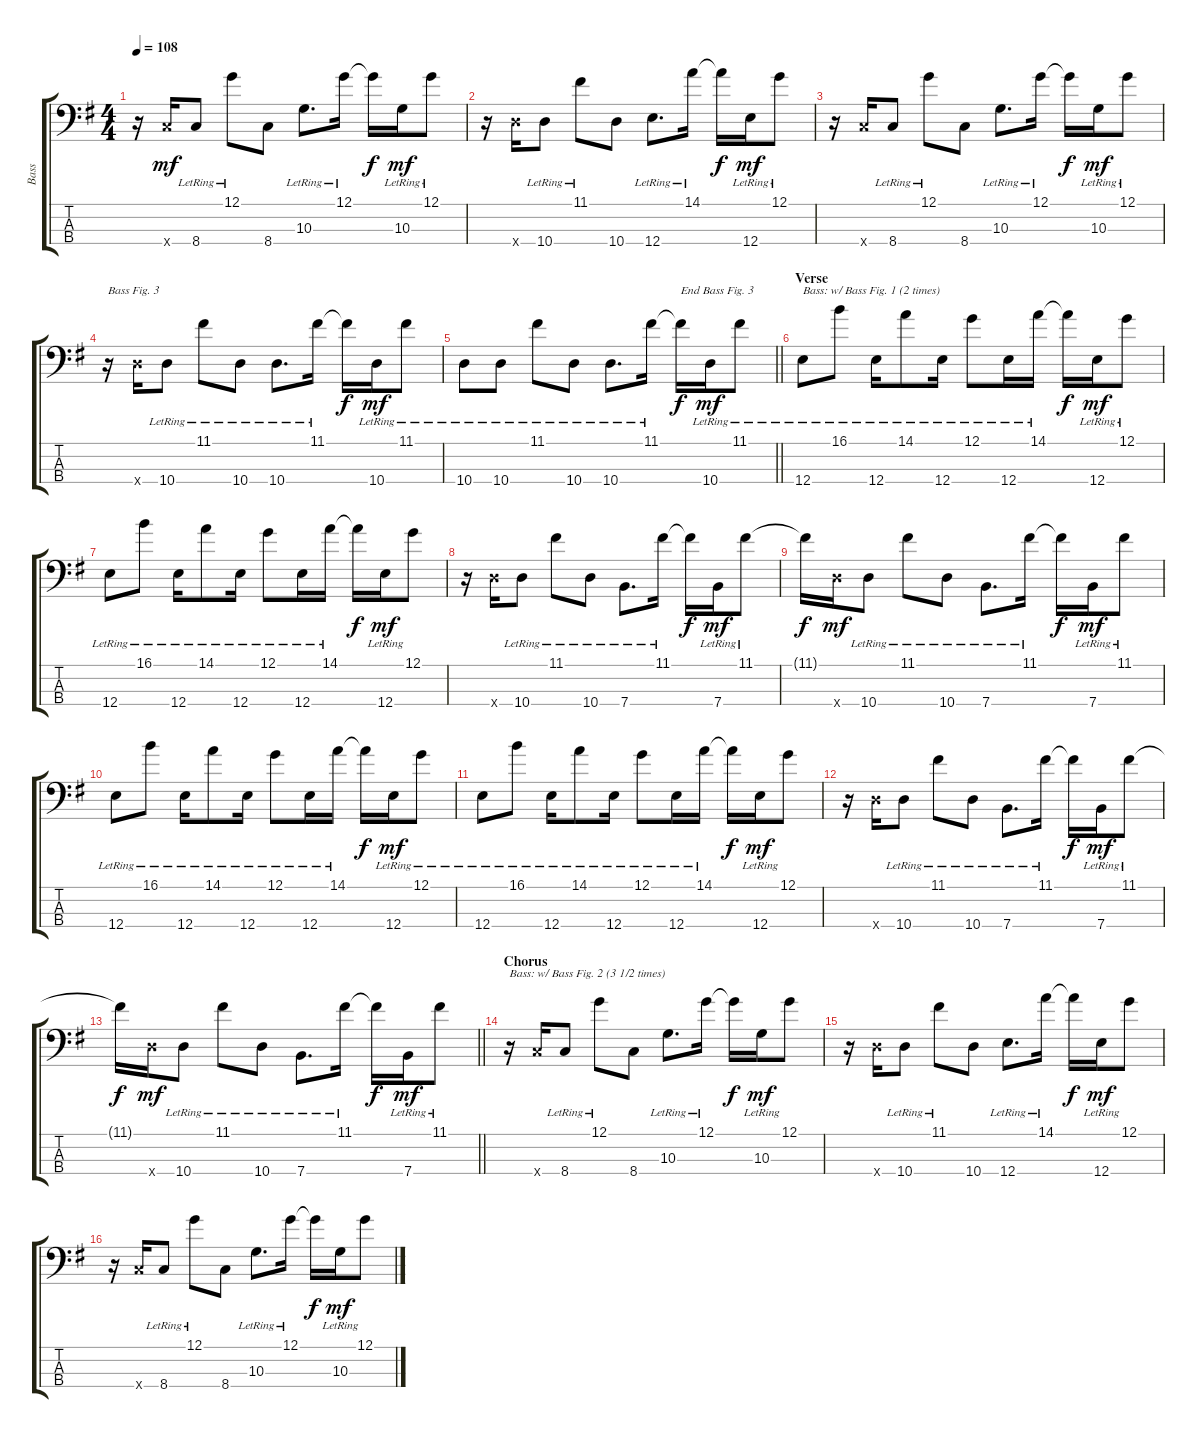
\track ("Bass" "Bass") {instrument electricbassfinger}
\staff {score tabs}
\tuning (G2 D2 A1 E1) {hide}
\ts (4 4)
\tempo 108
\clef f4
\ks eminor
r.16{dy mf} 8.4{x}.16 8.4{lr}.8 12.1{lr}.8 8.4.8 10.3{lr}.8{d} 12.1{lr}.16 12.1{t}.16{dy f} 10.3{lr}.16{dy mf} 12.1{lr}.8 |
r.16 10.4{x}.16 10.4{lr}.8 11.1{lr}.8 10.4.8 12.4{lr}.8{d} 14.1{lr}.16 14.1{t}.16{dy f} 12.4{lr}.16{dy mf} 12.1{lr}.8 |
r.16 8.4{x}.16 8.4{lr}.8 12.1{lr}.8 8.4.8 10.3{lr}.8{d} 12.1{lr}.16 12.1{t}.16{dy f} 10.3{lr}.16{dy mf} 12.1{lr}.8 |
r.16{txt "Bass Fig. 3"} 10.4{x}.16 10.4{lr}.8 11.1{lr}.8 10.4{lr}.8 10.4{lr}.8{d} 11.1{lr}.16 11.1{t}.16{dy f} 10.4{lr}.16{dy mf} 11.1{lr}.8 |
\barLineRight lightlight
10.4{lr}.8 10.4{lr}.8 11.1{lr}.8 10.4{lr}.8 10.4{lr}.8{d} 11.1{lr}.16 11.1{t}.16{txt "End Bass Fig. 3" dy f} 10.4{lr}.16{dy mf} 11.1{lr}.8 |
\section ("" "Verse")
12.4{lr}.8{txt "Bass: w/ Bass Fig. 1 (2 times)"} 16.1{lr}.8 12.4{lr}.16 14.1{lr}.8 12.4{lr}.16 12.1{lr}.8 12.4{lr}.16 14.1{lr}.16 14.1{t}.16{dy f} 12.4{lr}.16{dy mf} 12.1{lr}.8 |
12.4{lr}.8 16.1{lr}.8 12.4{lr}.16 14.1{lr}.8 12.4{lr}.16 12.1{lr}.8 12.4{lr}.16 14.1{lr}.16 14.1{t}.16{dy f} 12.4{lr}.16{dy mf} 12.1{lr}.8 |
r.16 10.4{x}.16 10.4{lr}.8 11.1{lr}.8 10.4{lr}.8 7.4{lr}.8{d} 11.1{lr}.16 11.1{t}.16{dy f} 7.4{lr}.16{dy mf} 11.1{lr}.8 |
11.1{t}.16{dy f} 10.4{x}.16{dy mf} 10.4{lr}.8 11.1{lr}.8 10.4{lr}.8 7.4{lr}.8{d} 11.1{lr}.16 11.1{t}.16{dy f} 7.4{lr}.16{dy mf} 11.1{lr}.8 |
12.4{lr}.8 16.1{lr}.8 12.4{lr}.16 14.1{lr}.8 12.4{lr}.16 12.1{lr}.8 12.4{lr}.16 14.1{lr}.16 14.1{t}.16{dy f} 12.4{lr}.16{dy mf} 12.1{lr}.8 |
12.4{lr}.8 16.1{lr}.8 12.4{lr}.16 14.1{lr}.8 12.4{lr}.16 12.1{lr}.8 12.4{lr}.16 14.1{lr}.16 14.1{t}.16{dy f} 12.4{lr}.16{dy mf} 12.1{lr}.8 |
r.16 10.4{x}.16 10.4{lr}.8 11.1{lr}.8 10.4{lr}.8 7.4{lr}.8{d} 11.1{lr}.16 11.1{t}.16{dy f} 7.4{lr}.16{dy mf} 11.1{lr}.8 |
\barLineRight lightlight
11.1{t}.16{dy f} 10.4{x}.16{dy mf} 10.4{lr}.8 11.1{lr}.8 10.4{lr}.8 7.4{lr}.8{d} 11.1{lr}.16 11.1{t}.16{dy f} 7.4{lr}.16{dy mf} 11.1{lr}.8 |
\section ("" "Chorus")
r.16{txt "Bass: w/ Bass Fig. 2 (3 1/2 times)"} 8.4{x}.16 8.4{lr}.8 12.1{lr}.8 8.4.8 10.3{lr}.8{d} 12.1{lr}.16 12.1{t}.16{dy f} 10.3{lr}.16{dy mf} 12.1{lr}.8 |
r.16 10.4{x}.16 10.4{lr}.8 11.1{lr}.8 10.4.8 12.4{lr}.8{d} 14.1{lr}.16 14.1{t}.16{dy f} 12.4{lr}.16{dy mf} 12.1{lr}.8 |
r.16 8.4{x}.16 8.4{lr}.8 12.1{lr}.8 8.4.8 10.3{lr}.8{d} 12.1{lr}.16 12.1{t}.16{dy f} 10.3{lr}.16{dy mf} 12.1{lr}.8
